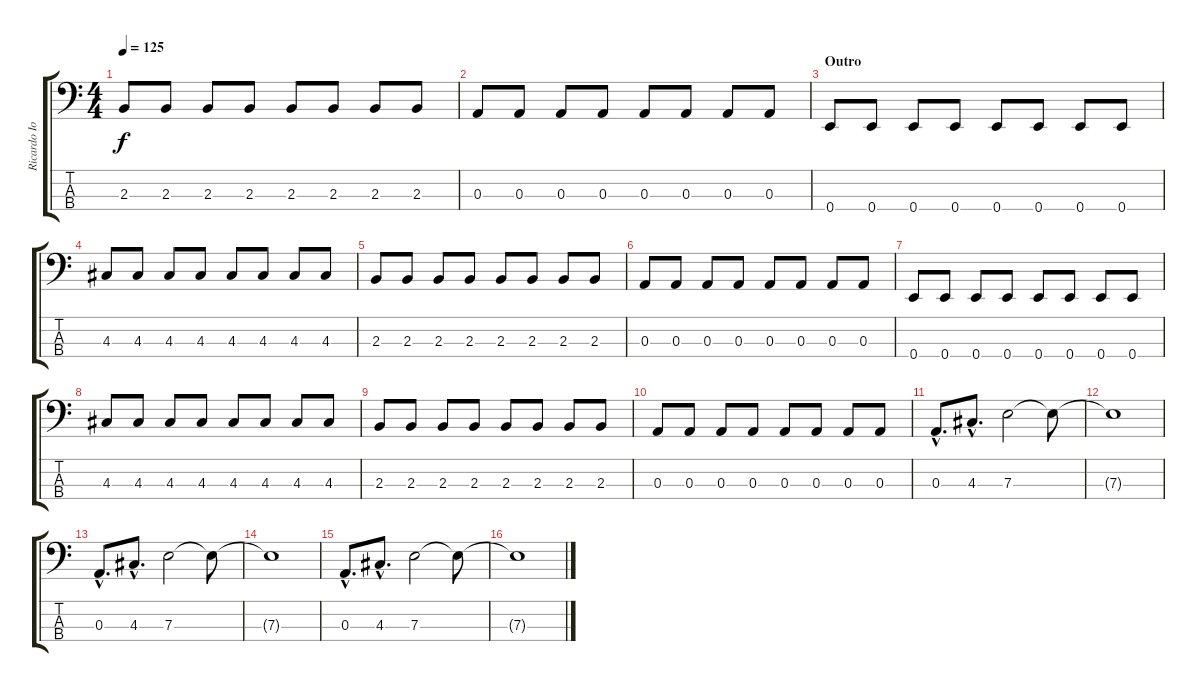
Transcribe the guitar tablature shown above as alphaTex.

\track ("Ricardo Iorio (bajo)" "Ricardo Io") {instrument electricbassfinger}
\staff {score tabs}
\tuning (G2 D2 A1 E1) {hide}
\ts (4 4)
\tempo 125
\clef f4
\ks c
2.3.8{dy f} 2.3.8 2.3.8 2.3.8 2.3.8 2.3.8 2.3.8 2.3.8 |
0.3.8 0.3.8 0.3.8 0.3.8 0.3.8 0.3.8 0.3.8 0.3.8 |
\section ("" "Outro")
0.4.8 0.4.8 0.4.8 0.4.8 0.4.8 0.4.8 0.4.8 0.4.8 |
4.3.8 4.3.8 4.3.8 4.3.8 4.3.8 4.3.8 4.3.8 4.3.8 |
2.3.8 2.3.8 2.3.8 2.3.8 2.3.8 2.3.8 2.3.8 2.3.8 |
0.3.8 0.3.8 0.3.8 0.3.8 0.3.8 0.3.8 0.3.8 0.3.8 |
0.4.8 0.4.8 0.4.8 0.4.8 0.4.8 0.4.8 0.4.8 0.4.8 |
4.3.8 4.3.8 4.3.8 4.3.8 4.3.8 4.3.8 4.3.8 4.3.8 |
2.3.8 2.3.8 2.3.8 2.3.8 2.3.8 2.3.8 2.3.8 2.3.8 |
0.3.8 0.3.8 0.3.8 0.3.8 0.3.8 0.3.8 0.3.8 0.3.8 |
0.3{hac}.8{d} 4.3{hac}.8{d} 7.3.2 7.3{t}.8 |
7.3{t}.1 |
0.3{hac}.8{d} 4.3{hac}.8{d} 7.3.2 7.3{t}.8 |
7.3{t}.1 |
0.3{hac}.8{d} 4.3{hac}.8{d} 7.3.2 7.3{t}.8 |
7.3{t}.1
